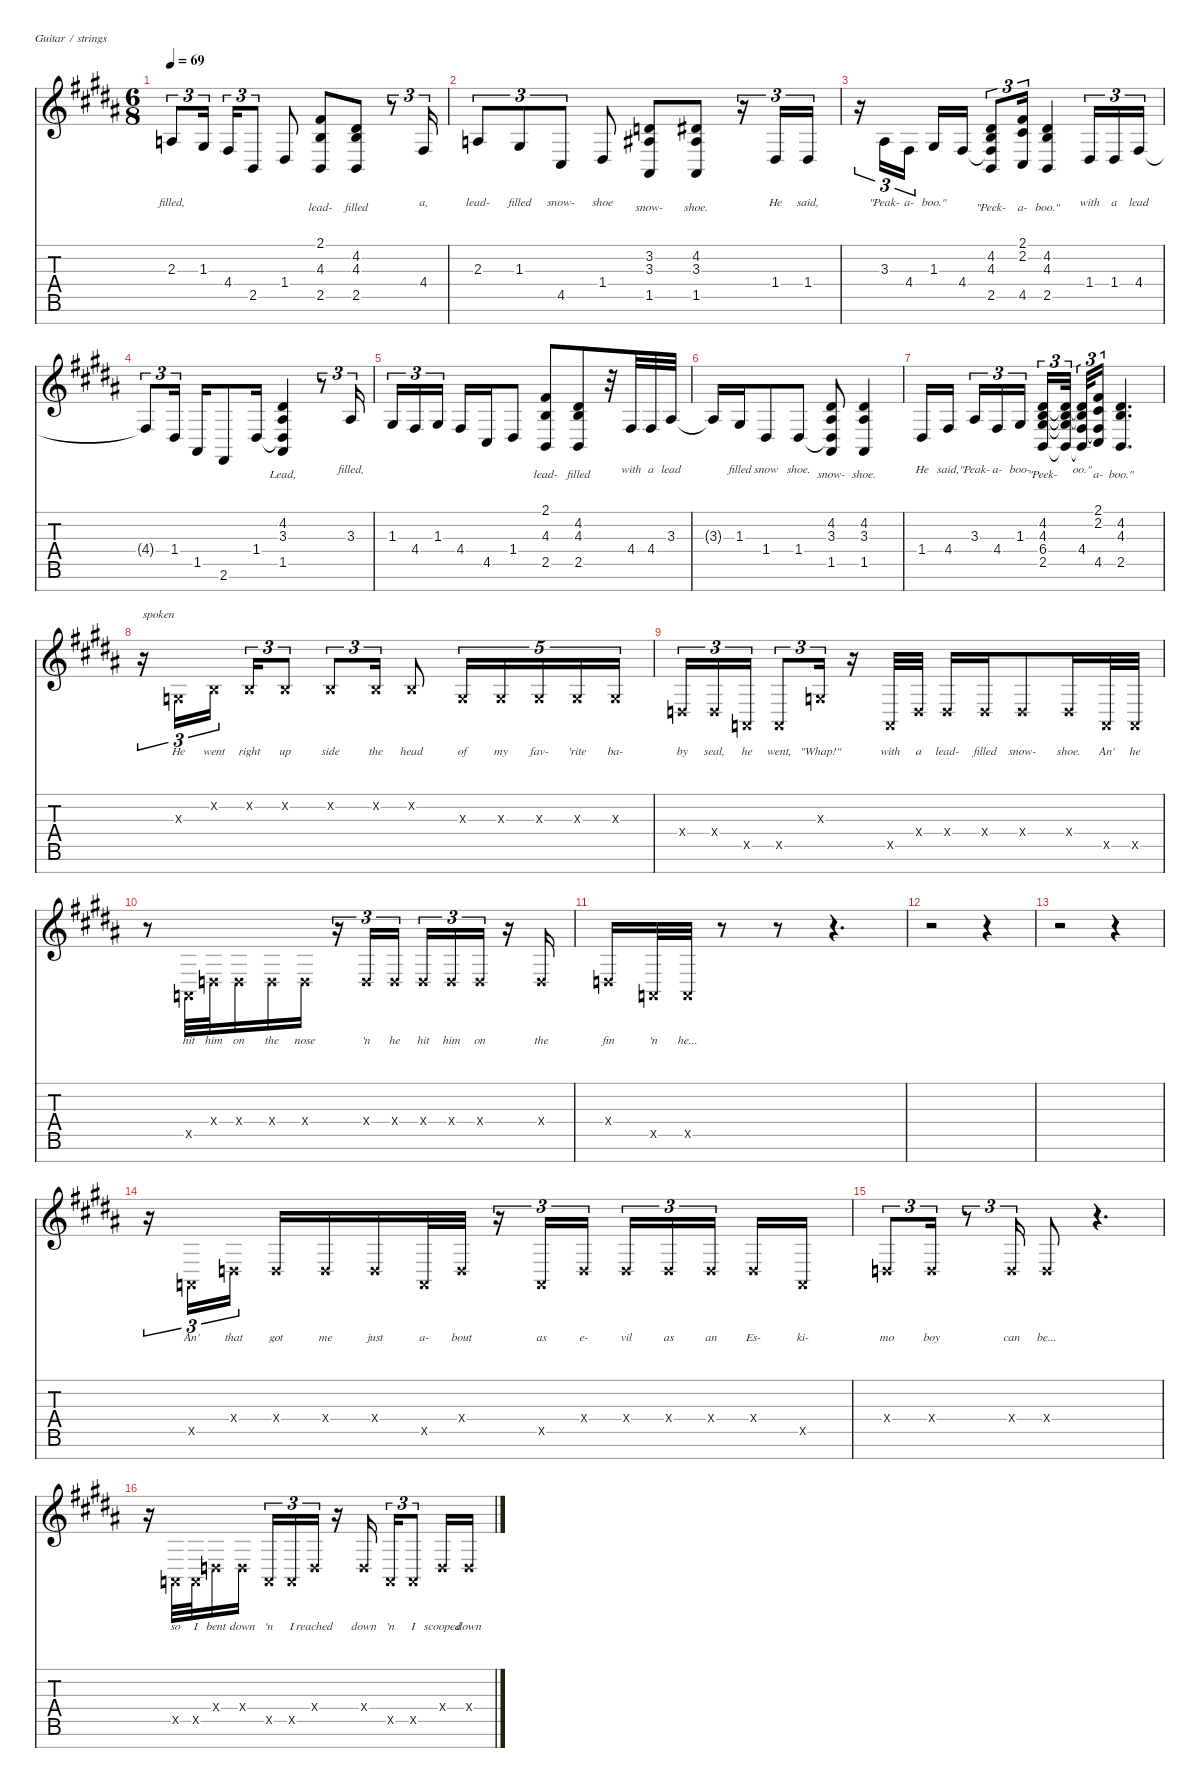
\defaultSystemsLayout 4
\hideDynamics
\bracketExtendMode nobrackets
\singleTrackTrackNamePolicy hidden
\multiTrackTrackNamePolicy hidden
\firstSystemTrackNameMode fullname
\firstSystemTrackNameOrientation horizontal
\otherSystemsTrackNameOrientation horizontal
\track ("Vocals" "led.synth.") {mute instrument lead6voice}
\staff {score tabs}
\tuning (E4 B3 G3 D3 A2 E2 B1)
\ts (6 8)
\tempo 69
\clef g2
\ks b
2.3{acc forcenatural}.8{tu (3 2) lyrics (0 "filled,") lyrics (1 " ") lyrics (2 "") lyrics (3 "") lyrics (4 "") dy fff beam Up} 1.3{acc #}.16{tu (3 2) lyrics (0 " ") lyrics (1 " ") lyrics (2 "") lyrics (3 "") lyrics (4 "") beam Up} 4.4{acc #}.16{tu (3 2) lyrics (0 " ") lyrics (1 " ") lyrics (2 "") lyrics (3 "") lyrics (4 "") beam Up} 2.5{acc forcenatural}.8{tu (3 2) lyrics (0 " ") lyrics (1 " ") lyrics (2 "") lyrics (3 "") lyrics (4 "") beam Up} 1.4{acc #}.8{lyrics (0 " ") lyrics (1 "") lyrics (2 "") lyrics (3 "") lyrics (4 "") beam Up} (2.1{acc #} 4.3{acc forcenatural} 2.5{acc forcenatural}).8{lyrics (0 " ") lyrics (1 "lead-") lyrics (2 "") lyrics (3 "") lyrics (4 "") beam Up} (4.2{acc #} 4.3{acc forcenatural} 2.5{acc forcenatural}).8{lyrics (0 "") lyrics (1 "filled") lyrics (2 "") lyrics (3 "") lyrics (4 "") beam Up} r.8{tu (3 2) beam Up} 4.4{acc #}.16{tu (3 2) lyrics (0 "a,") lyrics (1 " ") lyrics (2 "") lyrics (3 "") lyrics (4 "") beam Up} |
2.3{acc forcenatural}.8{tu (3 2) lyrics (0 "lead-") lyrics (1 " ") lyrics (2 "") lyrics (3 "") lyrics (4 "") beam Up} 1.3{acc #}.8{tu (3 2) lyrics (0 "filled") lyrics (1 " ") lyrics (2 "") lyrics (3 "") lyrics (4 "") beam Up} 4.5{acc #}.8{tu (3 2) lyrics (0 "snow-") lyrics (1 " ") lyrics (2 "") lyrics (3 "") lyrics (4 "") beam Up} 1.4{acc #}.8{lyrics (0 "shoe") lyrics (1 "") lyrics (2 "") lyrics (3 "") lyrics (4 "") beam Up} (3.2{acc forcenatural} 3.3{acc #} 1.5{acc #}).8{lyrics (0 " ") lyrics (1 "snow-") lyrics (2 "") lyrics (3 "") lyrics (4 "") beam Up} (4.2{acc #} 3.3{acc #} 1.5{acc #}).8{lyrics (0 "") lyrics (1 "shoe.") lyrics (2 "") lyrics (3 "") lyrics (4 "") beam Up} r.16{tu (3 2) beam Up} 1.4{acc #}.16{tu (3 2) lyrics (0 "He") lyrics (1 " ") lyrics (2 "") lyrics (3 "") lyrics (4 "") beam Up} 1.4{acc #}.16{tu (3 2) lyrics (0 "said,") lyrics (1 " ") lyrics (2 "") lyrics (3 "") lyrics (4 "") beam Up} |
r.16{tu (3 2) beam Down} 3.3{acc #}.16{tu (3 2) lyrics (0 "\"Peak-") lyrics (1 " ") lyrics (2 "") lyrics (3 "") lyrics (4 "") beam Up} 4.4{acc #}.16{tu (3 2) lyrics (0 "a-") lyrics (1 " ") lyrics (2 "") lyrics (3 "") lyrics (4 "") beam Up} 1.3{acc #}.16{lyrics (0 "boo.\"") lyrics (1 " ") lyrics (2 "") lyrics (3 "") lyrics (4 "") beam Up} 4.4{acc #}.16{lyrics (0 " ") lyrics (1 "") lyrics (2 "") lyrics (3 "") lyrics (4 "") beam Up} (4.2{acc #} 4.3{acc forcenatural} 4.4{t acc #} 2.5{acc forcenatural}).8{tu (3 2) lyrics (0 " ") lyrics (1 "\"Peek-") lyrics (2 "") lyrics (3 "") lyrics (4 "") beam Up} (2.1{acc #} 2.2{acc #} 4.5{acc #}).16{tu (3 2) lyrics (0 " ") lyrics (1 "a-") lyrics (2 "") lyrics (3 "") lyrics (4 "") beam Up} (4.2{acc #} 4.3{acc forcenatural} 2.5{acc forcenatural}).4{lyrics (0 "") lyrics (1 "boo.\"") lyrics (2 "") lyrics (3 "") lyrics (4 "") beam Up} 1.4{acc #}.16{tu (3 2) lyrics (0 "with") lyrics (1 " ") lyrics (2 "") lyrics (3 "") lyrics (4 "") beam Up} 1.4{acc #}.16{tu (3 2) lyrics (0 "a") lyrics (1 " ") lyrics (2 "") lyrics (3 "") lyrics (4 "") beam Up} 4.4{acc #}.16{tu (3 2) lyrics (0 "lead") lyrics (1 " ") lyrics (2 "") lyrics (3 "") lyrics (4 "") beam Up} |
4.4{t acc #}.8{tu (3 2) dy f beam Up} 1.4{acc #}.16{tu (3 2) lyrics (0 " ") lyrics (1 " ") lyrics (2 "") lyrics (3 "") lyrics (4 "") dy fff beam Up} 1.5{acc #}.16{lyrics (0 " ") lyrics (1 " ") lyrics (2 "") lyrics (3 "") lyrics (4 "") beam Up} 2.6{acc #}.8{lyrics (0 " ") lyrics (1 " ") lyrics (2 "") lyrics (3 "") lyrics (4 "") beam Up} 1.4{acc #}.16{lyrics (0 " ") lyrics (1 "") lyrics (2 "") lyrics (3 "") lyrics (4 "") beam Up} (4.2{acc #} 3.3{acc #} 1.4{t acc #} 1.5{acc #}).4{lyrics (0 "") lyrics (1 "Lead,") lyrics (2 "") lyrics (3 "") lyrics (4 "") beam Up} r.8{tu (3 2) beam Up} 3.3{acc #}.16{tu (3 2) lyrics (0 "filled,") lyrics (1 " ") lyrics (2 "") lyrics (3 "") lyrics (4 "") beam Up} |
1.3{acc #}.16{tu (3 2) lyrics (0 " ") lyrics (1 " ") lyrics (2 "") lyrics (3 "") lyrics (4 "") beam Up} 4.4{acc #}.16{tu (3 2) lyrics (0 " ") lyrics (1 " ") lyrics (2 "") lyrics (3 "") lyrics (4 "") beam Up} 1.3{acc #}.16{tu (3 2) lyrics (0 " ") lyrics (1 " ") lyrics (2 "") lyrics (3 "") lyrics (4 "") beam Up} 4.4{acc #}.16{lyrics (0 " ") lyrics (1 " ") lyrics (2 "") lyrics (3 "") lyrics (4 "") beam Up} 4.5{acc #}.16{lyrics (0 " ") lyrics (1 " ") lyrics (2 "") lyrics (3 "") lyrics (4 "") beam Up} 1.4{acc #}.8{lyrics (0 " ") lyrics (1 "") lyrics (2 "") lyrics (3 "") lyrics (4 "") beam Up} (2.1{acc #} 4.3{acc forcenatural} 2.5{acc forcenatural}).8{lyrics (0 " ") lyrics (1 "lead-") lyrics (2 "") lyrics (3 "") lyrics (4 "") beam Up} (4.2{acc #} 4.3{acc forcenatural} 2.5{acc forcenatural}).8{lyrics (0 "") lyrics (1 "filled") lyrics (2 "") lyrics (3 "") lyrics (4 "") beam Up} r.32{beam Up} 4.4{acc #}.32{lyrics (0 "with") lyrics (1 " ") lyrics (2 "") lyrics (3 "") lyrics (4 "") beam Up} 4.4{acc #}.32{lyrics (0 "a") lyrics (1 " ") lyrics (2 "") lyrics (3 "") lyrics (4 "") beam Up} 3.3{acc #}.32{lyrics (0 "lead") lyrics (1 " ") lyrics (2 "") lyrics (3 "") lyrics (4 "") beam Up} |
3.3{t acc #}.16{dy f beam Up} 1.3{acc #}.16{lyrics (0 "filled") lyrics (1 " ") lyrics (2 "") lyrics (3 "") lyrics (4 "") dy fff beam Up} 1.4{acc #}.8{lyrics (0 "snow") lyrics (1 " ") lyrics (2 "") lyrics (3 "") lyrics (4 "") beam Up} 1.4{acc #}.8{lyrics (0 "shoe.") lyrics (1 "") lyrics (2 "") lyrics (3 "") lyrics (4 "") beam Up} (4.2{acc #} 3.3{acc #} 1.4{t acc #} 1.5{acc #}).8{lyrics (0 " ") lyrics (1 "snow-") lyrics (2 "") lyrics (3 "") lyrics (4 "") beam Up} (4.2{acc #} 3.3{acc #} 1.5{acc #}).4{lyrics (0 "") lyrics (1 "shoe.") lyrics (2 "") lyrics (3 "") lyrics (4 "") beam Up} |
1.4{acc #}.16{lyrics (0 "He") lyrics (1 " ") lyrics (2 "") lyrics (3 "") lyrics (4 "") beam Up} 4.4{acc #}.16{lyrics (0 "said,") lyrics (1 " ") lyrics (2 "") lyrics (3 "") lyrics (4 "") beam Up} 3.3{acc #}.16{tu (3 2) lyrics (0 "\"Peak-") lyrics (1 " ") lyrics (2 "") lyrics (3 "") lyrics (4 "") beam Up} 4.4{acc #}.16{tu (3 2) lyrics (0 "a-") lyrics (1 " ") lyrics (2 "") lyrics (3 "") lyrics (4 "") beam Up} 1.3{acc #}.16{tu (3 2) lyrics (0 "boo-") lyrics (1 "") lyrics (2 "") lyrics (3 "") lyrics (4 "") beam Up} (4.2{acc #} 4.3{acc forcenatural} 6.4{acc #} 2.5{acc forcenatural}).16{tu (3 2) lyrics (0 " ") lyrics (1 "\"Peek-") lyrics (2 "") lyrics (3 "") lyrics (4 "") beam Up} (6.4{t acc #} 4.2{t acc #} 4.3{t acc forcenatural} 2.5{t acc forcenatural}).32{tu (3 2) dy f beam Up} (4.2{t acc #} 4.3{t acc forcenatural} 4.4{acc #} 2.5{t acc forcenatural}).32{tu (3 2) lyrics (0 "oo.\"") lyrics (1 " ") lyrics (2 "") lyrics (3 "") lyrics (4 "") beam Up} (2.1{acc #} 2.2{acc #} 4.4{t acc #} 4.5{acc #}).16{tu (3 2) lyrics (0 " ") lyrics (1 "a-") lyrics (2 "") lyrics (3 "") lyrics (4 "") dy fff beam Up} (4.2{acc #} 4.3{acc forcenatural} 2.5{acc forcenatural}).4{d lyrics (0 "") lyrics (1 "boo.\"") lyrics (2 "") lyrics (3 "") lyrics (4 "") beam Up} |
r.16{tu (3 2) txt "spoken" beam Down} 0.3{x acc forcenatural}.16{tu (3 2) lyrics (0 "He") lyrics (1 " ") lyrics (2 "") lyrics (3 "") lyrics (4 "") dy f beam Up} 0.2{x acc forcenatural}.16{tu (3 2) lyrics (0 "went") lyrics (1 " ") lyrics (2 "") lyrics (3 "") lyrics (4 "") beam Up} 0.2{x acc forcenatural}.16{tu (3 2) lyrics (0 "right") lyrics (1 " ") lyrics (2 "") lyrics (3 "") lyrics (4 "") beam Up} 0.2{x acc forcenatural}.8{tu (3 2) lyrics (0 "up") lyrics (1 " ") lyrics (2 "") lyrics (3 "") lyrics (4 "") beam Up} 0.2{x acc forcenatural}.8{tu (3 2) lyrics (0 "side") lyrics (1 " ") lyrics (2 "") lyrics (3 "") lyrics (4 "") beam Up} 0.2{x acc forcenatural}.16{tu (3 2) lyrics (0 "the") lyrics (1 " ") lyrics (2 "") lyrics (3 "") lyrics (4 "") beam Up} 0.2{x acc forcenatural}.8{lyrics (0 "head") lyrics (1 " ") lyrics (2 "") lyrics (3 "") lyrics (4 "") beam Up} 0.3{x acc forcenatural}.16{tu (5 4) lyrics (0 "of") lyrics (1 " ") lyrics (2 "") lyrics (3 "") lyrics (4 "") beam Up} 0.3{x acc forcenatural}.16{tu (5 4) lyrics (0 "my") lyrics (1 " ") lyrics (2 "") lyrics (3 "") lyrics (4 "") beam Up} 0.3{x acc forcenatural}.16{tu (5 4) lyrics (0 "fav-") lyrics (1 " ") lyrics (2 "") lyrics (3 "") lyrics (4 "") beam Up} 0.3{x acc forcenatural}.16{tu (5 4) lyrics (0 "'rite") lyrics (1 " ") lyrics (2 "") lyrics (3 "") lyrics (4 "") beam Up} 0.3{x acc forcenatural}.16{tu (5 4) lyrics (0 "ba-") lyrics (1 " ") lyrics (2 "") lyrics (3 "") lyrics (4 "") beam Up} |
0.4{x acc forcenatural}.16{tu (3 2) lyrics (0 "by") lyrics (1 " ") lyrics (2 "") lyrics (3 "") lyrics (4 "") beam Up} 0.4{x acc forcenatural}.16{tu (3 2) lyrics (0 "seal,") lyrics (1 " ") lyrics (2 "") lyrics (3 "") lyrics (4 "") beam Up} 0.5{x acc forcenatural}.16{tu (3 2) lyrics (0 "he") lyrics (1 " ") lyrics (2 "") lyrics (3 "") lyrics (4 "") beam Up} 0.5{x acc forcenatural}.8{tu (3 2) lyrics (0 "went,") lyrics (1 " ") lyrics (2 "") lyrics (3 "") lyrics (4 "") beam Up} 0.3{x acc forcenatural}.16{tu (3 2) lyrics (0 "\"Whap!\"") lyrics (1 " ") lyrics (2 "") lyrics (3 "") lyrics (4 "") beam Up} r.16{beam Up} 0.5{x acc forcenatural}.32{lyrics (0 "with") lyrics (1 " ") lyrics (2 "") lyrics (3 "") lyrics (4 "") beam Up} 0.4{x acc forcenatural}.32{lyrics (0 "a") lyrics (1 " ") lyrics (2 "") lyrics (3 "") lyrics (4 "") beam Up} 0.4{x acc forcenatural}.16{lyrics (0 "lead-") lyrics (1 " ") lyrics (2 "") lyrics (3 "") lyrics (4 "") beam Up} 0.4{x acc forcenatural}.16{lyrics (0 "filled") lyrics (1 " ") lyrics (2 "") lyrics (3 "") lyrics (4 "") beam Up} 0.4{x acc forcenatural}.8{lyrics (0 "snow-") lyrics (1 " ") lyrics (2 "") lyrics (3 "") lyrics (4 "") beam Up} 0.4{x acc forcenatural}.16{lyrics (0 "shoe.") lyrics (1 " ") lyrics (2 "") lyrics (3 "") lyrics (4 "") beam Up} 0.5{x acc forcenatural}.32{lyrics (0 "An'") lyrics (1 " ") lyrics (2 "") lyrics (3 "") lyrics (4 "") beam Up} 0.5{x acc forcenatural}.32{lyrics (0 "he") lyrics (1 " ") lyrics (2 "") lyrics (3 "") lyrics (4 "") beam Up} |
r.8{beam Down} 0.5{x acc forcenatural}.32{lyrics (0 "hit") lyrics (1 " ") lyrics (2 "") lyrics (3 "") lyrics (4 "") beam Up} 0.4{x acc forcenatural}.32{lyrics (0 "him") lyrics (1 " ") lyrics (2 "") lyrics (3 "") lyrics (4 "") beam Up} 0.4{x acc forcenatural}.16{lyrics (0 "on") lyrics (1 " ") lyrics (2 "") lyrics (3 "") lyrics (4 "") beam Up} 0.4{x acc forcenatural}.16{lyrics (0 "the") lyrics (1 " ") lyrics (2 "") lyrics (3 "") lyrics (4 "") beam Up} 0.4{x acc forcenatural}.16{lyrics (0 "nose") lyrics (1 " ") lyrics (2 "") lyrics (3 "") lyrics (4 "") beam Up} r.16{tu (3 2) beam Up} 0.4{x acc forcenatural}.16{tu (3 2) lyrics (0 "'n") lyrics (1 " ") lyrics (2 "") lyrics (3 "") lyrics (4 "") beam Up} 0.4{x acc forcenatural}.16{tu (3 2) lyrics (0 "he") lyrics (1 " ") lyrics (2 "") lyrics (3 "") lyrics (4 "") beam Up} 0.4{x acc forcenatural}.16{tu (3 2) lyrics (0 "hit") lyrics (1 " ") lyrics (2 "") lyrics (3 "") lyrics (4 "") beam Up} 0.4{x acc forcenatural}.16{tu (3 2) lyrics (0 "him") lyrics (1 " ") lyrics (2 "") lyrics (3 "") lyrics (4 "") beam Up} 0.4{x acc forcenatural}.16{tu (3 2) lyrics (0 "on") lyrics (1 " ") lyrics (2 "") lyrics (3 "") lyrics (4 "") beam Up} r.16{beam Up} 0.4{x acc forcenatural}.16{lyrics (0 "the") lyrics (1 " ") lyrics (2 "") lyrics (3 "") lyrics (4 "") beam Up} |
0.4{x acc forcenatural}.16{lyrics (0 "fin") lyrics (1 " ") lyrics (2 "") lyrics (3 "") lyrics (4 "") beam Up} 0.5{x acc forcenatural}.32{lyrics (0 "'n") lyrics (1 " ") lyrics (2 "") lyrics (3 "") lyrics (4 "") beam Up} 0.5{x acc forcenatural}.32{lyrics (0 "he...") lyrics (1 " ") lyrics (2 "") lyrics (3 "") lyrics (4 "") beam Up} r.8{beam Up} r.8{beam Up} r.4{d beam Up} |
r.2{beam Down} r.4{beam Down} |
r.2{beam Down} r.4{beam Down} |
r.16{tu (3 2) beam Down} 0.5{x acc forcenatural}.16{tu (3 2) lyrics (0 "An'") lyrics (1 " ") lyrics (2 "") lyrics (3 "") lyrics (4 "") beam Up} 0.4{x acc forcenatural}.16{tu (3 2) lyrics (0 "that") lyrics (1 " ") lyrics (2 "") lyrics (3 "") lyrics (4 "") beam Up} 0.4{x acc forcenatural}.16{lyrics (0 "got") lyrics (1 " ") lyrics (2 "") lyrics (3 "") lyrics (4 "") beam Up} 0.4{x acc forcenatural}.16{lyrics (0 "me") lyrics (1 " ") lyrics (2 "") lyrics (3 "") lyrics (4 "") beam Up} 0.4{x acc forcenatural}.16{lyrics (0 "just") lyrics (1 " ") lyrics (2 "") lyrics (3 "") lyrics (4 "") beam Up} 0.5{x acc forcenatural}.32{lyrics (0 "a-") lyrics (1 " ") lyrics (2 "") lyrics (3 "") lyrics (4 "") beam Up} 0.4{x acc forcenatural}.32{lyrics (0 "bout") lyrics (1 " ") lyrics (2 "") lyrics (3 "") lyrics (4 "") beam Up} r.16{tu (3 2) beam Up} 0.5{x acc forcenatural}.16{tu (3 2) lyrics (0 "as") lyrics (1 " ") lyrics (2 "") lyrics (3 "") lyrics (4 "") beam Up} 0.4{x acc forcenatural}.16{tu (3 2) lyrics (0 "e-") lyrics (1 " ") lyrics (2 "") lyrics (3 "") lyrics (4 "") beam Up} 0.4{x acc forcenatural}.16{tu (3 2) lyrics (0 "vil") lyrics (1 " ") lyrics (2 "") lyrics (3 "") lyrics (4 "") beam Up} 0.4{x acc forcenatural}.16{tu (3 2) lyrics (0 "as") lyrics (1 " ") lyrics (2 "") lyrics (3 "") lyrics (4 "") beam Up} 0.4{x acc forcenatural}.16{tu (3 2) lyrics (0 "an") lyrics (1 " ") lyrics (2 "") lyrics (3 "") lyrics (4 "") beam Up} 0.4{x acc forcenatural}.16{lyrics (0 "Es-") lyrics (1 " ") lyrics (2 "") lyrics (3 "") lyrics (4 "") beam Up} 0.5{x acc forcenatural}.16{lyrics (0 "ki-") lyrics (1 " ") lyrics (2 "") lyrics (3 "") lyrics (4 "") beam Up} |
0.4{x acc forcenatural}.8{tu (3 2) lyrics (0 "mo") lyrics (1 " ") lyrics (2 "") lyrics (3 "") lyrics (4 "") beam Up} 0.4{x acc forcenatural}.16{tu (3 2) lyrics (0 "boy") lyrics (1 " ") lyrics (2 "") lyrics (3 "") lyrics (4 "") beam Up} r.8{tu (3 2) beam Up} 0.4{x acc forcenatural}.16{tu (3 2) lyrics (0 "can") lyrics (1 " ") lyrics (2 "") lyrics (3 "") lyrics (4 "") beam Up} 0.4{x acc forcenatural}.8{lyrics (0 "be...") lyrics (1 " ") lyrics (2 "") lyrics (3 "") lyrics (4 "") beam Up} r.4{d beam Up} |
r.16{beam Down} 0.5{x acc forcenatural}.32{lyrics (0 "so") lyrics (1 " ") lyrics (2 "") lyrics (3 "") lyrics (4 "") beam Up} 0.5{x acc forcenatural}.32{lyrics (0 "I") lyrics (1 " ") lyrics (2 "") lyrics (3 "") lyrics (4 "") beam Up} 0.4{x acc forcenatural}.16{lyrics (0 "bent") lyrics (1 " ") lyrics (2 "") lyrics (3 "") lyrics (4 "") beam Up} 0.4{x acc forcenatural}.16{lyrics (0 "down") lyrics (1 " ") lyrics (2 "") lyrics (3 "") lyrics (4 "") beam Up} 0.5{x acc forcenatural}.16{tu (3 2) lyrics (0 "'n") lyrics (1 " ") lyrics (2 "") lyrics (3 "") lyrics (4 "") beam Up} 0.5{x acc forcenatural}.16{tu (3 2) lyrics (0 "I") lyrics (1 " ") lyrics (2 "") lyrics (3 "") lyrics (4 "") beam Up} 0.4{x acc forcenatural}.16{tu (3 2) lyrics (0 "reached") lyrics (1 " ") lyrics (2 "") lyrics (3 "") lyrics (4 "") beam Up} r.16{beam Up} 0.4{x acc forcenatural}.16{lyrics (0 "down") lyrics (1 " ") lyrics (2 "") lyrics (3 "") lyrics (4 "") beam Up} 0.5{x acc forcenatural}.16{tu (3 2) lyrics (0 "'n") lyrics (1 " ") lyrics (2 "") lyrics (3 "") lyrics (4 "") beam Up} 0.5{x acc forcenatural}.8{tu (3 2) lyrics (0 "I") lyrics (1 " ") lyrics (2 "") lyrics (3 "") lyrics (4 "") beam Up} 0.4{x acc forcenatural}.16{lyrics (0 "scooped") lyrics (1 " ") lyrics (2 "") lyrics (3 "") lyrics (4 "") beam Up} 0.4{x acc forcenatural}.16{lyrics (0 "down") lyrics (1 " ") lyrics (2 "") lyrics (3 "") lyrics (4 "") beam Up}
